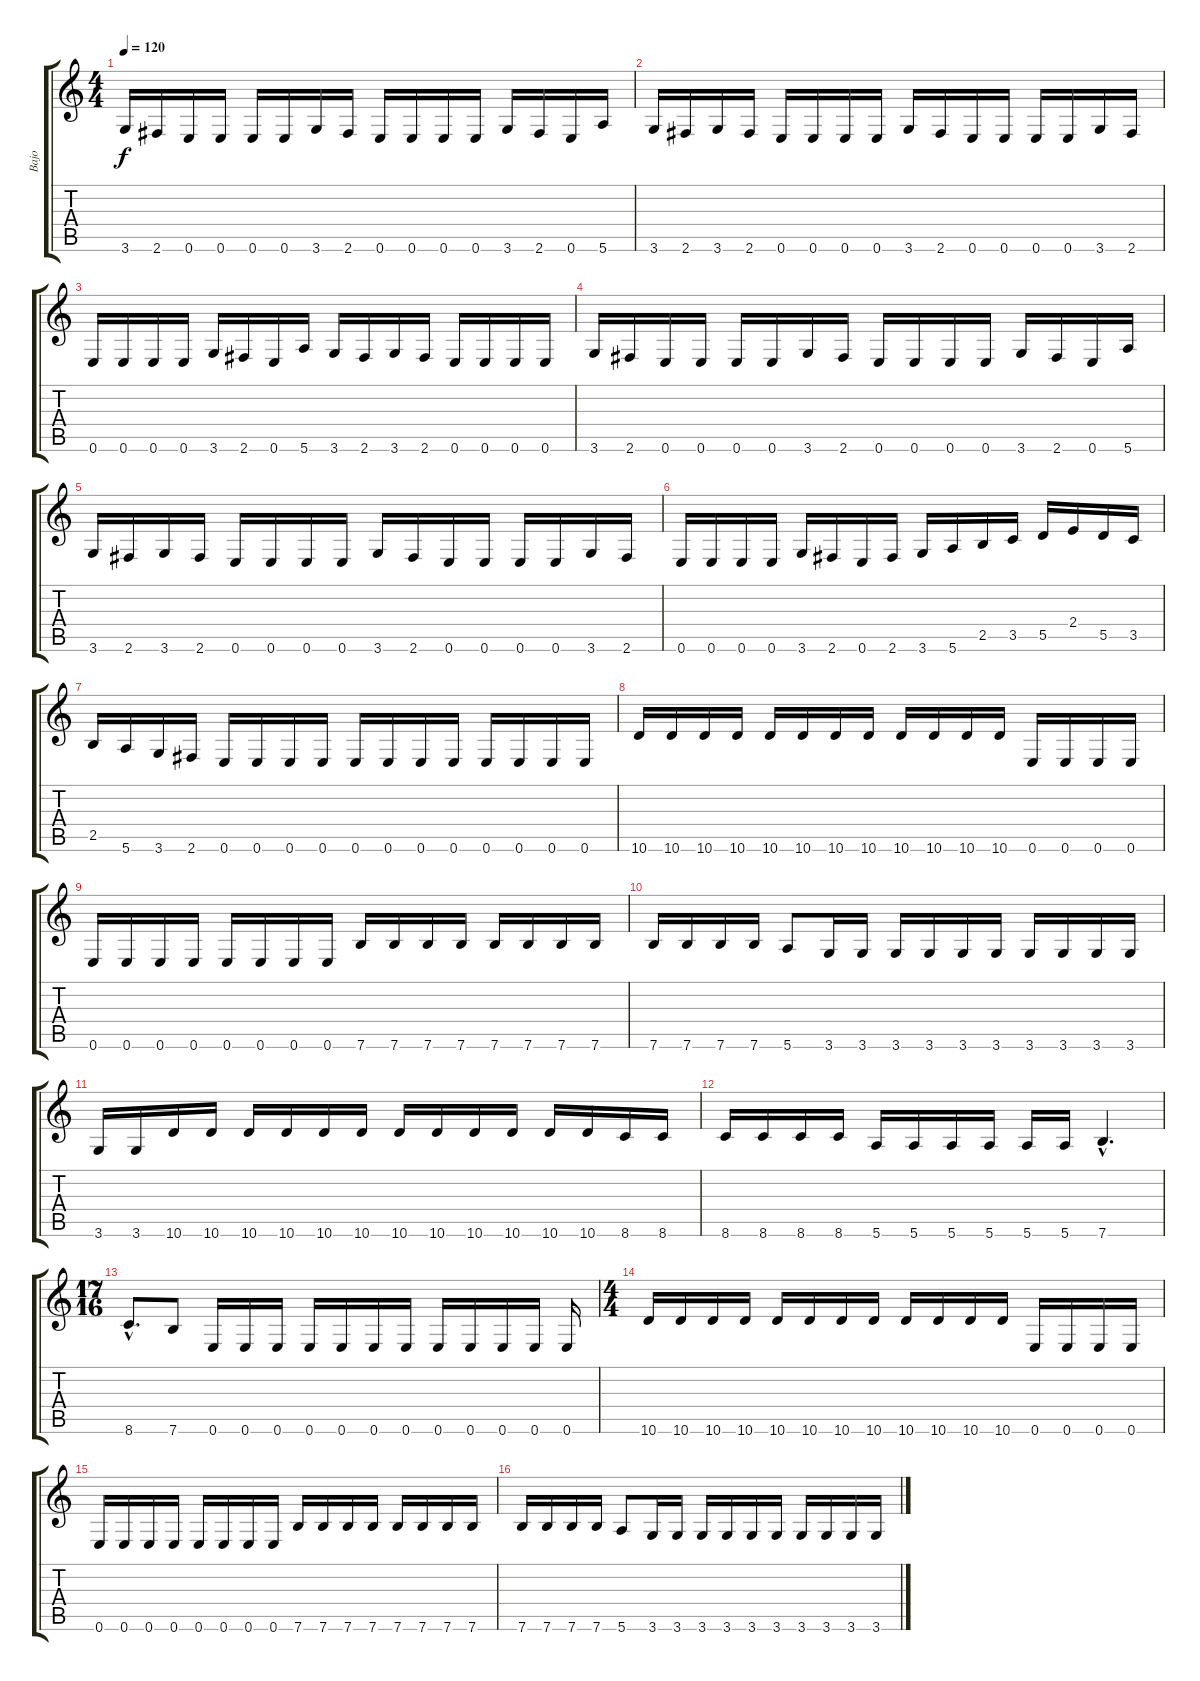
\track ("Bajo" "Bajo") {instrument electricbassfinger}
\staff {score tabs}
\tuning (E4 B3 G3 D3 A2 E2) {hide}
\ts (4 4)
\tempo 120
\clef g2
\ks c
3.6.16{dy f instrument electricbassfinger} 2.6.16 0.6.16 0.6.16 0.6.16 0.6.16 3.6.16 2.6.16 0.6.16 0.6.16 0.6.16 0.6.16 3.6.16 2.6.16 0.6.16 5.6.16 |
3.6.16 2.6.16 3.6.16 2.6.16 0.6.16 0.6.16 0.6.16 0.6.16 3.6.16 2.6.16 0.6.16 0.6.16 0.6.16 0.6.16 3.6.16 2.6.16 |
0.6.16 0.6.16 0.6.16 0.6.16 3.6.16 2.6.16 0.6.16 5.6.16 3.6.16 2.6.16 3.6.16 2.6.16 0.6.16 0.6.16 0.6.16 0.6.16 |
3.6.16 2.6.16 0.6.16 0.6.16 0.6.16 0.6.16 3.6.16 2.6.16 0.6.16 0.6.16 0.6.16 0.6.16 3.6.16 2.6.16 0.6.16 5.6.16 |
3.6.16 2.6.16 3.6.16 2.6.16 0.6.16 0.6.16 0.6.16 0.6.16 3.6.16 2.6.16 0.6.16 0.6.16 0.6.16 0.6.16 3.6.16 2.6.16 |
0.6.16 0.6.16 0.6.16 0.6.16 3.6.16 2.6.16 0.6.16 2.6.16 3.6.16 5.6.16 2.5.16 3.5.16 5.5.16 2.4.16 5.5.16 3.5.16 |
2.5.16 5.6.16 3.6.16 2.6.16 0.6.16 0.6.16 0.6.16 0.6.16 0.6.16 0.6.16 0.6.16 0.6.16 0.6.16 0.6.16 0.6.16 0.6.16 |
10.6.16 10.6.16 10.6.16 10.6.16 10.6.16 10.6.16 10.6.16 10.6.16 10.6.16 10.6.16 10.6.16 10.6.16 0.6.16 0.6.16 0.6.16 0.6.16 |
0.6.16 0.6.16 0.6.16 0.6.16 0.6.16 0.6.16 0.6.16 0.6.16 7.6.16 7.6.16 7.6.16 7.6.16 7.6.16 7.6.16 7.6.16 7.6.16 |
7.6.16 7.6.16 7.6.16 7.6.16 5.6.8 3.6.16 3.6.16 3.6.16 3.6.16 3.6.16 3.6.16 3.6.16 3.6.16 3.6.16 3.6.16 |
3.6.16 3.6.16 10.6.16 10.6.16 10.6.16 10.6.16 10.6.16 10.6.16 10.6.16 10.6.16 10.6.16 10.6.16 10.6.16 10.6.16 8.6.16 8.6.16 |
8.6.16 8.6.16 8.6.16 8.6.16 5.6.16 5.6.16 5.6.16 5.6.16 5.6.16 5.6.16 7.6{hac}.4{d} |
\ts (17 16)
8.6{hac}.8{d} 7.6.8 0.6.16 0.6.16 0.6.16 0.6.16 0.6.16 0.6.16 0.6.16 0.6.16 0.6.16 0.6.16 0.6.16 0.6.16 |
\ts (4 4)
10.6.16 10.6.16 10.6.16 10.6.16 10.6.16 10.6.16 10.6.16 10.6.16 10.6.16 10.6.16 10.6.16 10.6.16 0.6.16 0.6.16 0.6.16 0.6.16 |
0.6.16 0.6.16 0.6.16 0.6.16 0.6.16 0.6.16 0.6.16 0.6.16 7.6.16 7.6.16 7.6.16 7.6.16 7.6.16 7.6.16 7.6.16 7.6.16 |
7.6.16 7.6.16 7.6.16 7.6.16 5.6.8 3.6.16 3.6.16 3.6.16 3.6.16 3.6.16 3.6.16 3.6.16 3.6.16 3.6.16 3.6.16
